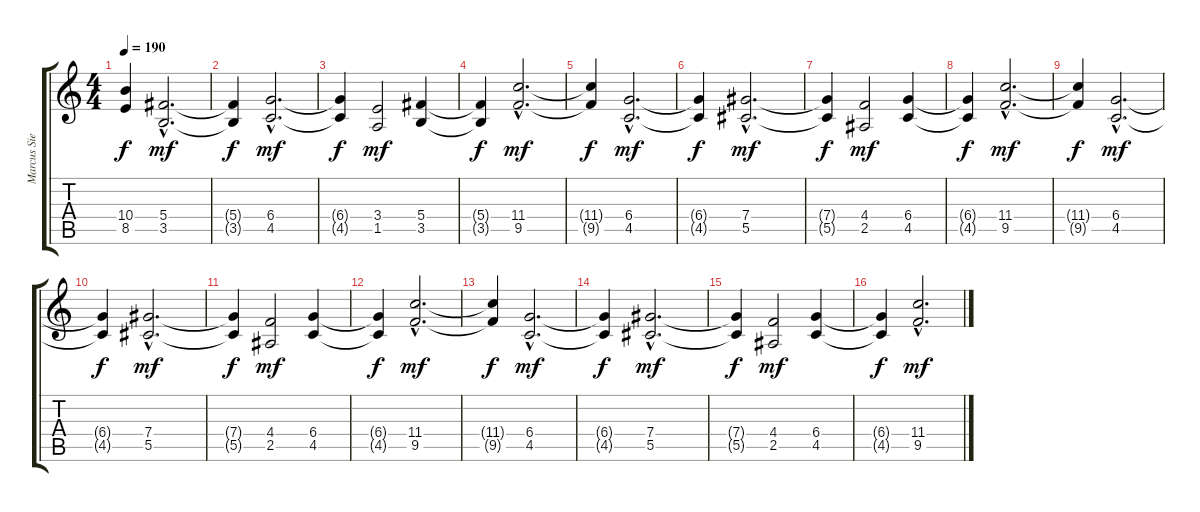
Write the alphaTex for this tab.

\track ("Marcus Siepen" "Marcus Sie") {instrument distortionguitar}
\staff {score tabs}
\tuning (Eb4 Bb3 Gb3 Db3 Ab2 Eb2) {hide}
\ts (4 4)
\tempo 190
\clef g2
\ks c
(10.4{t} 8.5{t}).4{dy f} (5.4{hac} 3.5{hac}).2{d dy mf} |
(5.4{t} 3.5{t}).4{dy f} (6.4{hac} 4.5{hac}).2{d dy mf} |
(6.4{t} 4.5{t}).4{dy f} (3.4 1.5).2{dy mf} (5.4 3.5).4 |
(5.4{t} 3.5{t}).4{dy f} (11.4{hac} 9.5{hac}).2{d dy mf} |
(11.4{t} 9.5{t}).4{dy f} (6.4{hac} 4.5{hac}).2{d dy mf} |
(6.4{t} 4.5{t}).4{dy f} (7.4{hac} 5.5{hac}).2{d dy mf} |
(7.4{t} 5.5{t}).4{dy f} (4.4 2.5).2{dy mf} (6.4 4.5).4 |
(6.4{t} 4.5{t}).4{dy f} (11.4{hac} 9.5{hac}).2{d dy mf} |
(11.4{t} 9.5{t}).4{dy f} (6.4{hac} 4.5{hac}).2{d dy mf} |
(6.4{t} 4.5{t}).4{dy f} (7.4{hac} 5.5{hac}).2{d dy mf} |
(7.4{t} 5.5{t}).4{dy f} (4.4 2.5).2{dy mf} (6.4 4.5).4 |
(6.4{t} 4.5{t}).4{dy f} (11.4{hac} 9.5{hac}).2{d dy mf} |
(11.4{t} 9.5{t}).4{dy f} (6.4{hac} 4.5{hac}).2{d dy mf} |
(6.4{t} 4.5{t}).4{dy f} (7.4{hac} 5.5{hac}).2{d dy mf} |
(7.4{t} 5.5{t}).4{dy f} (4.4 2.5).2{dy mf} (6.4 4.5).4 |
(6.4{t} 4.5{t}).4{dy f} (11.4{hac} 9.5{hac}).2{d dy mf}
